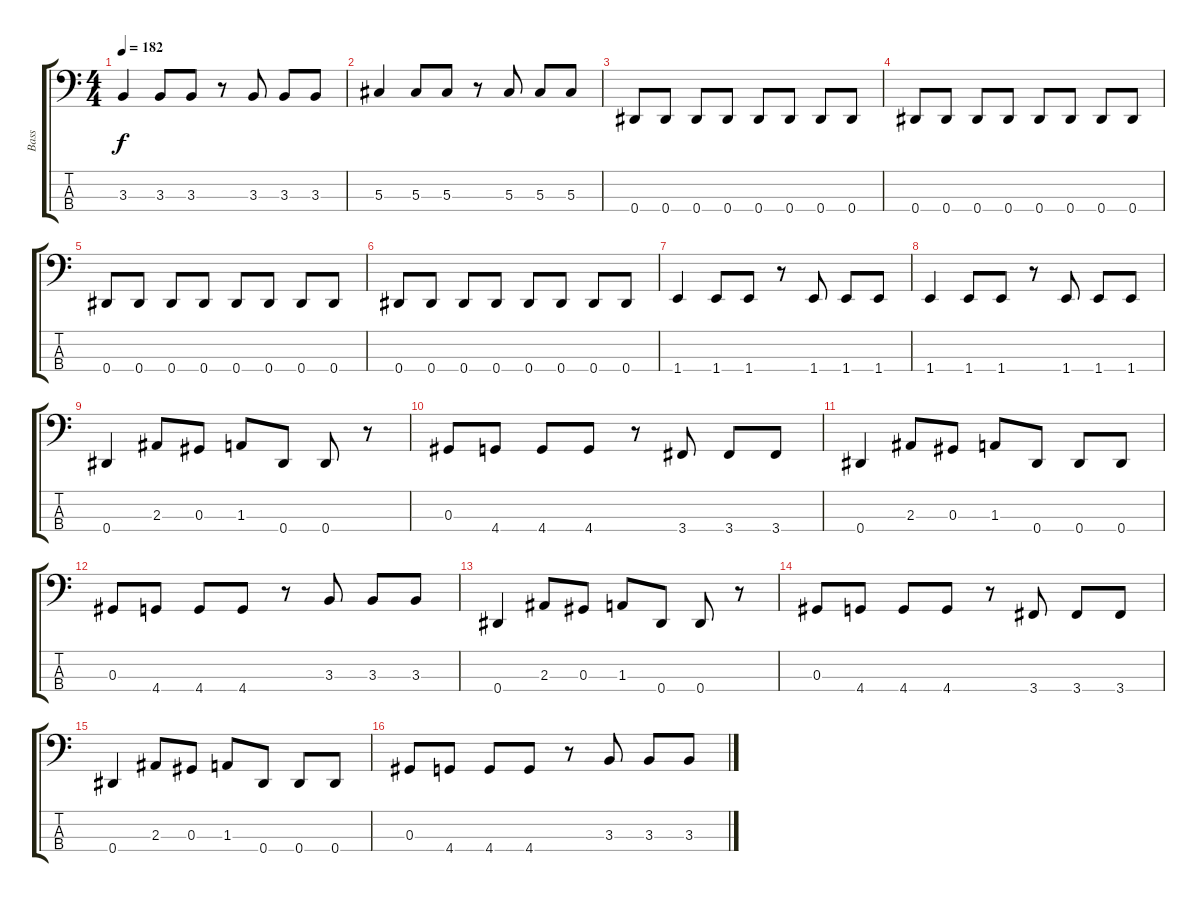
\track ("Bass" "Bass") {instrument electricbassfinger}
\staff {score tabs}
\tuning (Gb2 Db2 Ab1 Eb1) {hide}
\ts (4 4)
\tempo 182
\clef f4
\ks c
3.3.4{dy f} 3.3.8 3.3.8 r.8 3.3.8 3.3.8 3.3.8 |
5.3.4 5.3.8 5.3.8 r.8 5.3.8 5.3.8 5.3.8 |
0.4.8 0.4.8 0.4.8 0.4.8 0.4.8 0.4.8 0.4.8 0.4.8 |
0.4.8 0.4.8 0.4.8 0.4.8 0.4.8 0.4.8 0.4.8 0.4.8 |
0.4.8 0.4.8 0.4.8 0.4.8 0.4.8 0.4.8 0.4.8 0.4.8 |
0.4.8 0.4.8 0.4.8 0.4.8 0.4.8 0.4.8 0.4.8 0.4.8 |
1.4.4 1.4.8 1.4.8 r.8 1.4.8 1.4.8 1.4.8 |
1.4.4 1.4.8 1.4.8 r.8 1.4.8 1.4.8 1.4.8 |
0.4.4 2.3.8 0.3.8 1.3.8 0.4.8 0.4.8 r.8 |
0.3.8 4.4.8 4.4.8 4.4.8 r.8 3.4.8 3.4.8 3.4.8 |
0.4.4 2.3.8 0.3.8 1.3.8 0.4.8 0.4.8 0.4.8 |
0.3.8 4.4.8 4.4.8 4.4.8 r.8 3.3.8 3.3.8 3.3.8 |
0.4.4 2.3.8 0.3.8 1.3.8 0.4.8 0.4.8 r.8 |
0.3.8 4.4.8 4.4.8 4.4.8 r.8 3.4.8 3.4.8 3.4.8 |
0.4.4 2.3.8 0.3.8 1.3.8 0.4.8 0.4.8 0.4.8 |
0.3.8 4.4.8 4.4.8 4.4.8 r.8 3.3.8 3.3.8 3.3.8
